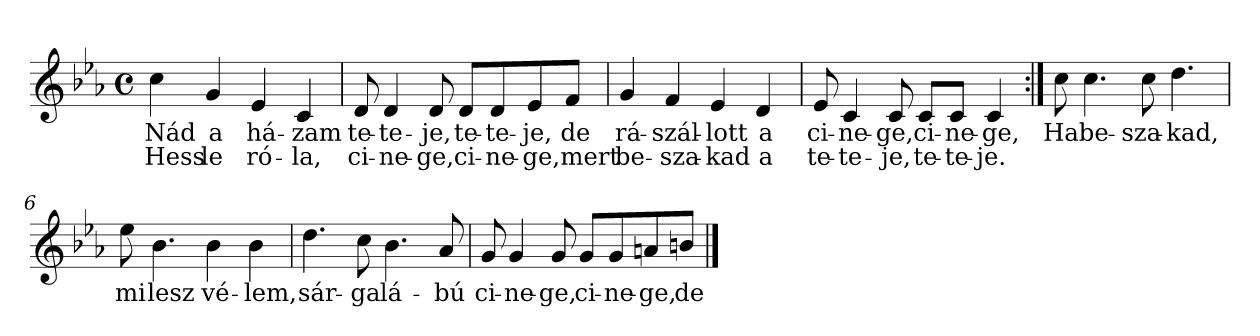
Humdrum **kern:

**kern	**text	**text
*part1	*part1	*part1
*staff1	*staff1	*staff1
*clefG2	*	*
*k[b-e-a-]	*	*
*c:	*	*
*M4/4	*	*
*met(c)	*	*
=1	=1	=1
!	!LO:LY:b	!LO:LY:b
4cc\	Nád	Hess
!	!LO:LY:b	!LO:LY:b
4g/	a	le
!	!LO:LY:b	!LO:LY:b
4e-/	há-	ró-
!	!LO:LY:b	!LO:LY:b
4c/	-zam	-la,
=2	=2	=2
!	!LO:LY:b	!LO:LY:b
8d/	te-	ci-
!	!LO:LY:b	!LO:LY:b
4d/	-te-	-ne-
!	!LO:LY:b	!LO:LY:b
8d/	-je,	-ge,
!	!LO:LY:b	!LO:LY:b
8d/L	te-	ci-
!	!LO:LY:b	!LO:LY:b
8d/	-te-	-ne-
!	!LO:LY:b	!LO:LY:b
8e-/	-je,	-ge,
!	!LO:LY:b	!LO:LY:b
8f/J	de	mert
=3	=3	=3
!	!LO:LY:b	!LO:LY:b
4g/	rá-	be-
!	!LO:LY:b	!LO:LY:b
4f/	-szál-	-sza-
!	!LO:LY:b	!LO:LY:b
4e-/	-lott	-kad
!	!LO:LY:b	!LO:LY:b
4d/	a	a
=4	=4	=4
!	!LO:LY:b	!LO:LY:b
8e-/	ci-	te-
!	!LO:LY:b	!LO:LY:b
4c/	-ne-	-te-
!	!LO:LY:b	!LO:LY:b
8c/	-ge,	-je,
!	!LO:LY:b	!LO:LY:b
8c/L	ci-	te-
!	!LO:LY:b	!LO:LY:b
8c/J	-ne-	-te-
!	!LO:LY:b	!LO:LY:b
4c/	-ge,	-je.
!!LO:LB:g=z
=5:|!	=5:|!	=5:|!
!	!LO:LY:b	!
8cc\	Ha	.
!	!LO:LY:b	!
4.cc\	be-	.
!	!LO:LY:b	!
8cc\	-sza-	.
!	!LO:LY:b	!
4.dd\	-kad,	.
=6	=6	=6
!	!LO:LY:b	!
8ee-\	mi	.
!	!LO:LY:b	!
4.b-\	lesz	.
!	!LO:LY:b	!
4b-\	vé-	.
!	!LO:LY:b	!
4b-\	-lem,	.
=7	=7	=7
!	!LO:LY:b	!
4.dd\	sár-	.
!	!LO:LY:b	!
8cc\	-ga	.
!	!LO:LY:b	!
4.b-\	lá-	.
!	!LO:LY:b	!
8a-/	-bú	.
=8	=8	=8
!	!LO:LY:b	!
8g/	ci-	.
!	!LO:LY:b	!
4g/	-ne-	.
!	!LO:LY:b	!
8g/	-ge,	.
!	!LO:LY:b	!
8g/L	ci-	.
!	!LO:LY:b	!
8g/	-ne-	.
!	!LO:LY:b	!
8an/	-ge,	.
!	!LO:LY:b	!
8bn/J	de	.
==	==	==
*-	*-	*-
